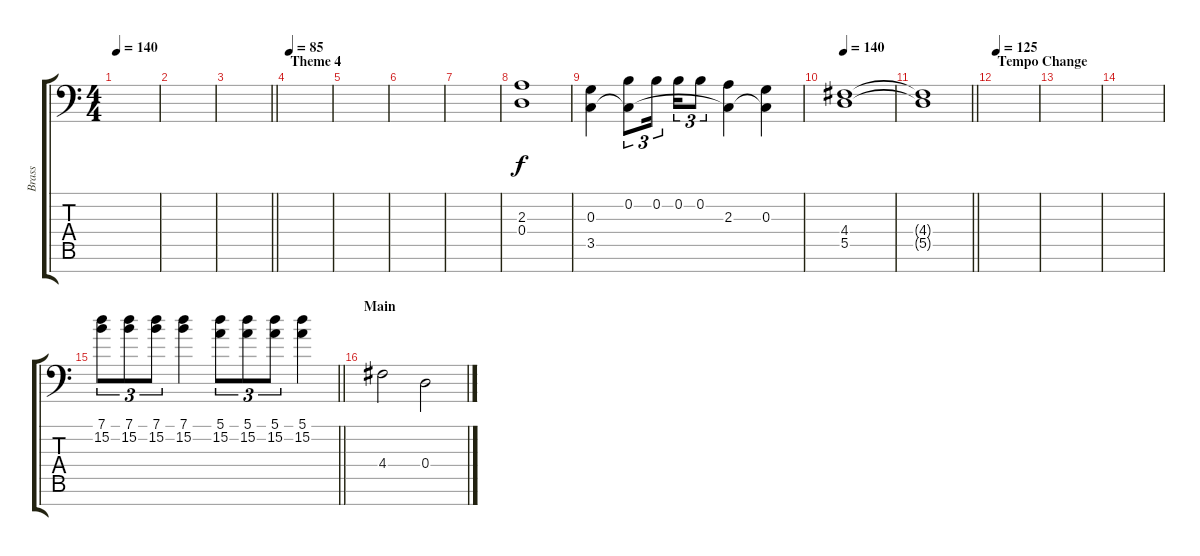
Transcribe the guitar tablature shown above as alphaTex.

\track ("Brass" "Brass") {instrument trombone}
\staff {score tabs}
\tuning (E4 B3 G3 D3 A2 E2 C-1) {hide}
\ts (4 4)
\tempo 140
\clef f4
\ks c
|
|
\barLineRight lightlight
|
\section ("" "Theme 4")
\tempo 85
|
|
|
|
(2.3 0.4).1 |
(0.3 3.5).4 (0.2 3.5{t}).8{tu (3 2)} 0.2.16{tu (3 2) beam splitsecondary} 0.2.16{tu (3 2)} 0.2.8{tu (3 2)} (2.3 3.5{t}).4 (0.3 3.5{t}).4 |
\tempo 140
(4.4 5.5).1 |
\barLineRight lightlight
(4.4{t} 5.5{t}).1 |
\section ("" "Tempo Change")
\tempo 125
|
|
|
\barLineRight lightlight
(7.1 15.2).8{tu (3 2)} (7.1 15.2).8{tu (3 2)} (7.1 15.2).8{tu (3 2)} (7.1 15.2).4 (5.1 15.2).8{tu (3 2)} (5.1 15.2).8{tu (3 2)} (5.1 15.2).8{tu (3 2)} (5.1 15.2).4 |
\section ("" "Main")
4.4.2 0.4.2
